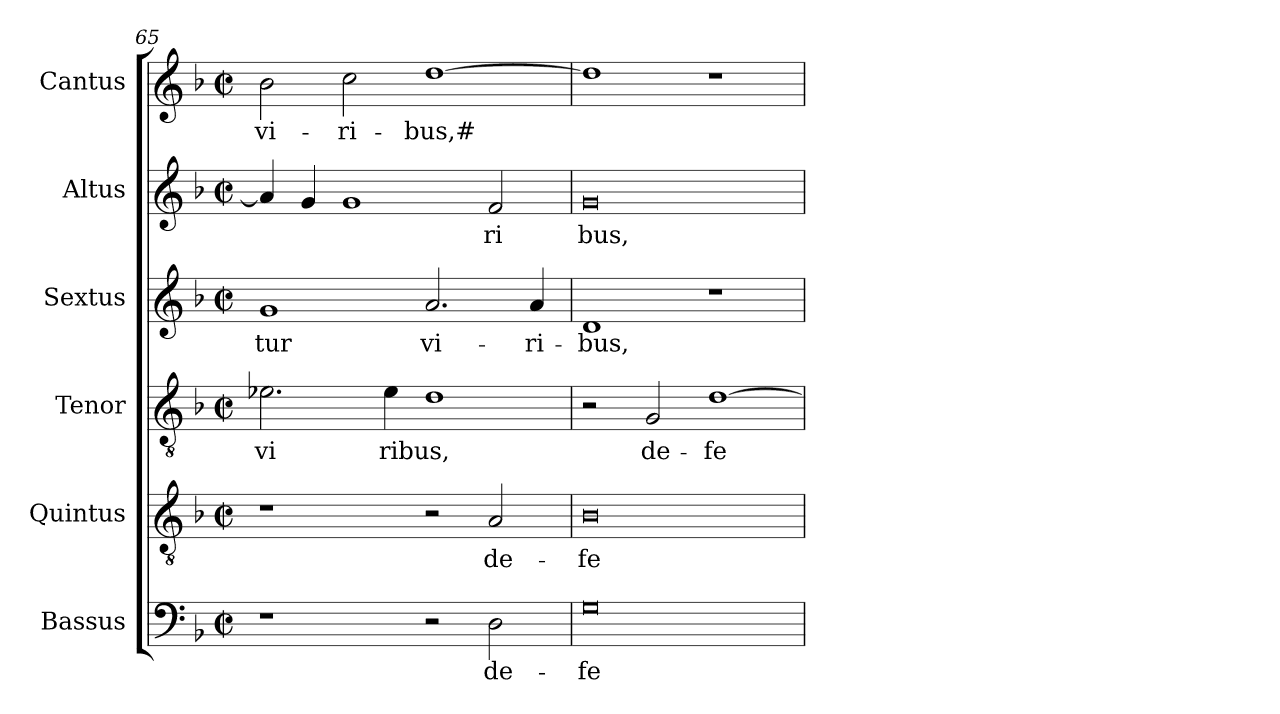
**kern	**text	**kern	**text	**kern	**text	**kern	**text	**kern	**text	**kern	**text
*part6	*part6	*part5	*part5	*part4	*part4	*part3	*part3	*part2	*part2	*part1	*part1
*staff6	*staff6	*staff5	*staff5	*staff4	*staff4	*staff3	*staff3	*staff2	*staff2	*staff1	*staff1
*I"Bassus	*	*I"Quintus	*	*I"Tenor	*	*I"Sextus	*	*I"Altus	*	*I"Cantus	*
*clefF4	*	*clefGv2	*	*clefGv2	*	*clefG2	*	*clefG2	*	*clefG2	*
*k[b-]	*	*k[b-]	*	*k[b-]	*	*k[b-]	*	*k[b-]	*	*k[b-]	*
*F:	*	*F:	*	*F:	*	*F:	*	*F:	*	*F:	*
*M2/2	*	*M2/2	*	*M2/2	*	*M2/2	*	*M2/2	*	*M2/2	*
*met(c|)	*	*met(c|)	*	*met(c|)	*	*met(c|)	*	*met(c|)	*	*met(c|)	*
=65	=65	=65	=65	=65	=65	=65	=65	=65	=65	=65	=65
!	!	!	!	!	!LO:LY:b:cj	!	!LO:LY:b:cj	!	!	!	!LO:LY:b:cj
1r	.	1r	.	2.e-X\	vi	1g	-tur	4a/]	.	2b-\	vi-
.	.	.	.	.	.	.	.	4g/	.	.	.
!	!	!	!	!	!	!	!	!	!	!	!LO:LY:b:cj
.	.	.	.	.	.	.	.	1g	.	2cc\	-ri-
!	!	!	!	!	!LO:LY:b	!	!	!	!	!	!
.	.	.	.	4e-\	ribus,	.	.	.	.	.	.
!	!	!	!	!	!	!	!LO:LY:b:cj	!	!	!	!LO:LY:b
2r	.	2r	.	1d	.	2.a/	vi-	.	.	[<1dd	-bus,#
!	!LO:LY:b:cj	!	!LO:LY:b:cj	!	!	!	!	!	!LO:LY:b:cj	!	!
2D\	de-	2A/	de-	.	.	.	.	2f/	ri	.	.
!	!	!	!	!	!	!	!LO:LY:b:cj	!	!	!	!
.	.	.	.	.	.	4a/	-ri-	.	.	.	.
!!LO:LB:g=z
=66	=66	=66	=66	=66	=66	=66	=66	=66	=66	=66	=66
!	!LO:LY:b:cj	!	!LO:LY:b:cj	!	!	!	!LO:LY:b:cj	!	!LO:LY:b:cj	!	!
0G	-fe	0B-	-fe	2r	.	1d	-bus,	0g	bus,	1dd]	.
!	!	!	!	!	!LO:LY:b:cj	!	!	!	!	!	!
.	.	.	.	2G/	de-	.	.	.	.	.	.
!	!	!	!	!	!LO:LY:b:cj	!	!	!	!	!	!
.	.	.	.	[>1d	-fe-	1r	.	.	.	1r	.
=	=	=	=	=	=	=	=	=	=	=	=
*-	*-	*-	*-	*-	*-	*-	*-	*-	*-	*-	*-
